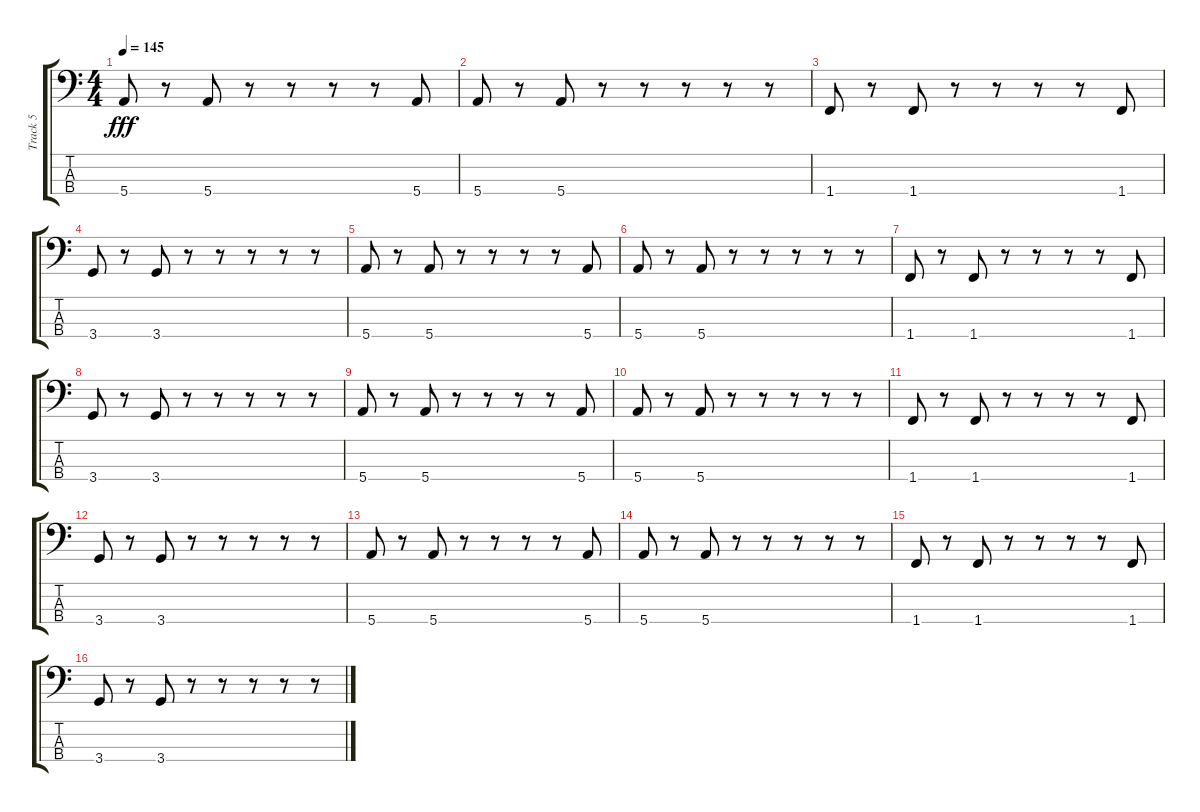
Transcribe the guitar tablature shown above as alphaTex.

\track ("Track 5" "Track 5") {instrument synthbass1}
\staff {score tabs}
\tuning (G2 D2 A1 E1) {hide}
\ts (4 4)
\tempo 145
\clef f4
\ks c
5.4.8{dy fff} r.8 5.4.8 r.8 r.8 r.8 r.8 5.4.8 |
5.4.8 r.8 5.4.8 r.8 r.8 r.8 r.8 r.8 |
1.4.8 r.8 1.4.8 r.8 r.8 r.8 r.8 1.4.8 |
3.4.8 r.8 3.4.8 r.8 r.8 r.8 r.8 r.8 |
5.4.8 r.8 5.4.8 r.8 r.8 r.8 r.8 5.4.8 |
5.4.8 r.8 5.4.8 r.8 r.8 r.8 r.8 r.8 |
1.4.8 r.8 1.4.8 r.8 r.8 r.8 r.8 1.4.8 |
3.4.8 r.8 3.4.8 r.8 r.8 r.8 r.8 r.8 |
5.4.8 r.8 5.4.8 r.8 r.8 r.8 r.8 5.4.8 |
5.4.8 r.8 5.4.8 r.8 r.8 r.8 r.8 r.8 |
1.4.8 r.8 1.4.8 r.8 r.8 r.8 r.8 1.4.8 |
3.4.8 r.8 3.4.8 r.8 r.8 r.8 r.8 r.8 |
5.4.8 r.8 5.4.8 r.8 r.8 r.8 r.8 5.4.8 |
5.4.8 r.8 5.4.8 r.8 r.8 r.8 r.8 r.8 |
1.4.8 r.8 1.4.8 r.8 r.8 r.8 r.8 1.4.8 |
3.4.8 r.8 3.4.8 r.8 r.8 r.8 r.8 r.8
